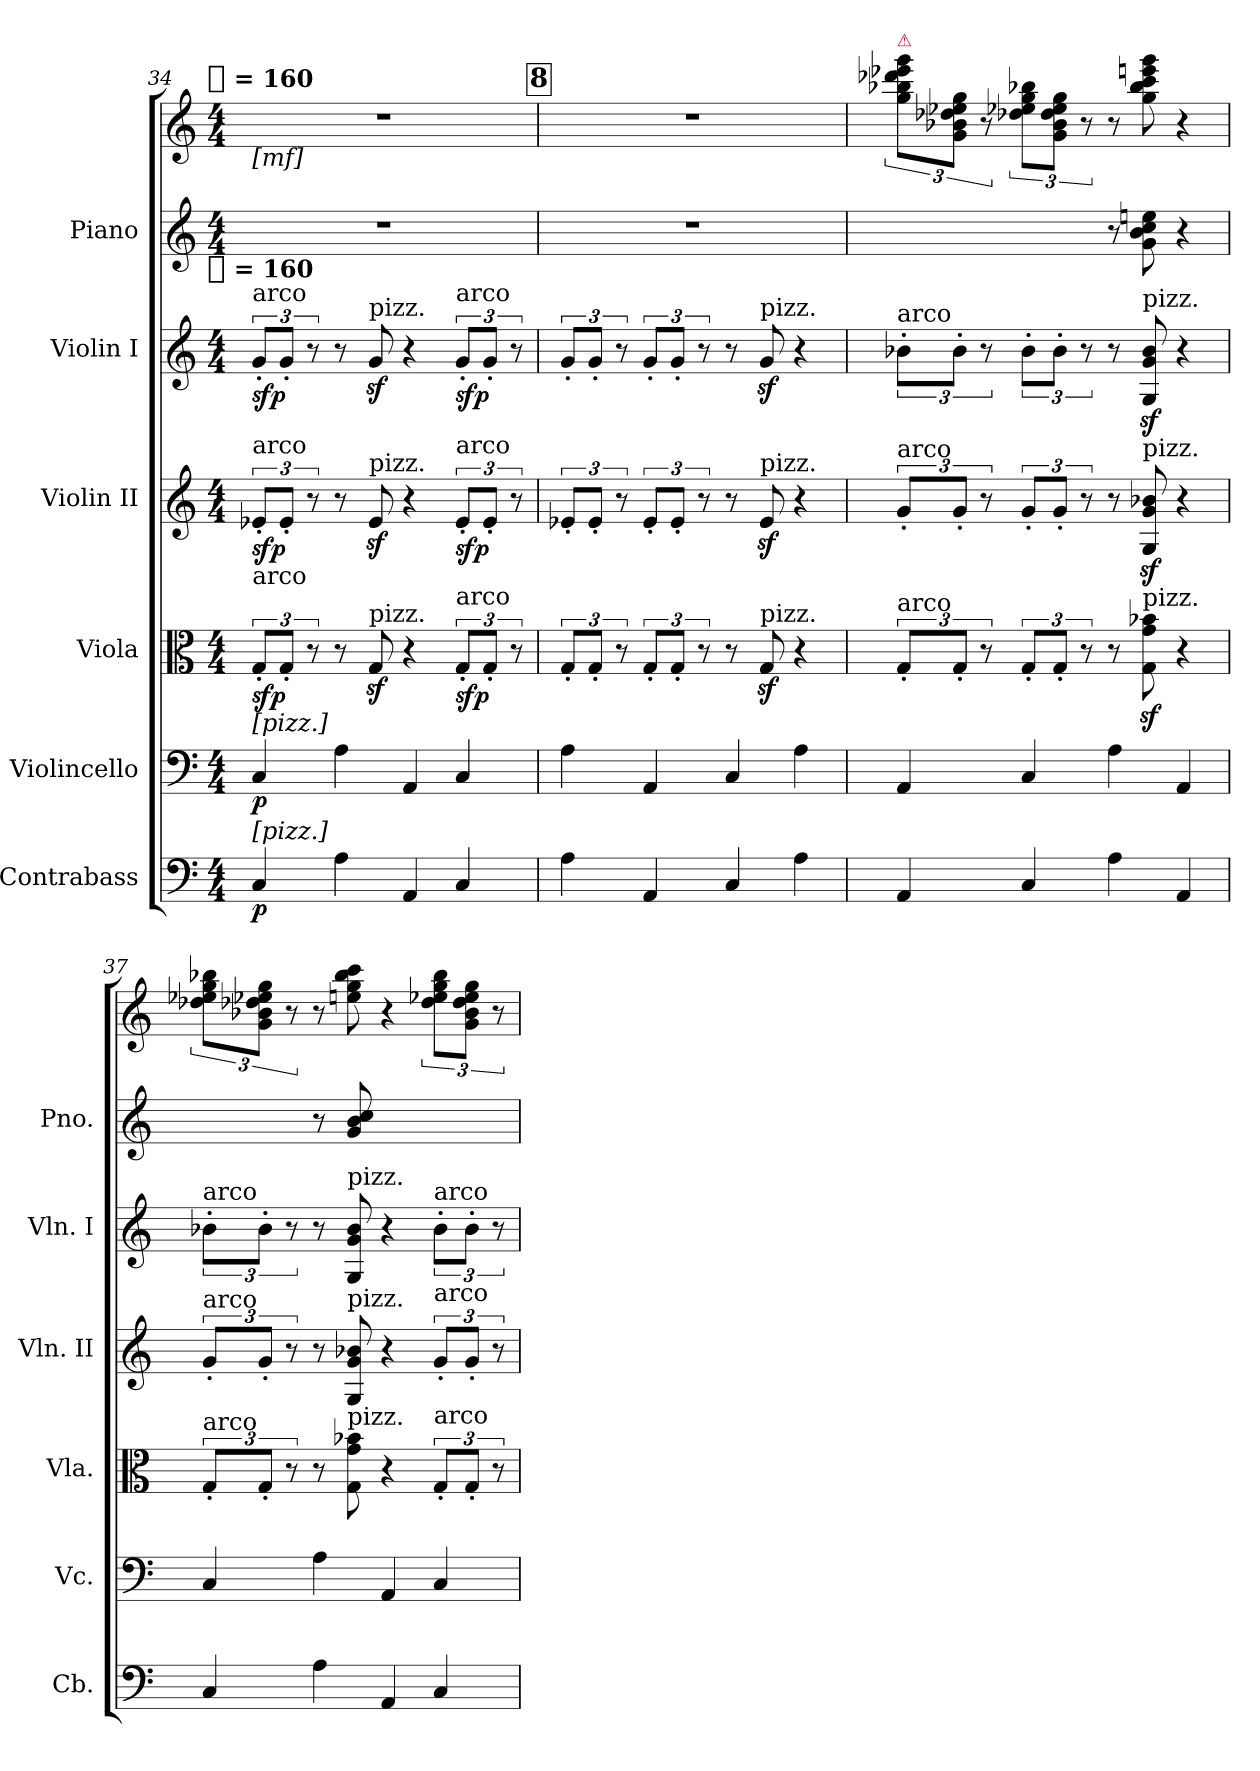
**kern	**dynam	**kern	**dynam	**kern	**dynam	**kern	**dynam	**kern	**dynam	**kern	**kern
*part6	*part6	*part5	*part5	*part4	*part4	*part3	*part3	*part2	*part2	*part1	*part1
*staff7	*staff7	*staff6	*staff6	*staff5	*staff5	*staff4	*staff4	*staff3	*staff3	*staff2	*staff1
*I"Contrabass	*	*I"Violincello	*	*I"Viola	*	*I"Violin II	*	*I"Violin I	*	*I"Piano	*
*I'Cb.	*	*I'Vc.	*	*I'Vla.	*	*I'Vln. II	*	*I'Vln. I	*	*I'Pno.	*
*clefF4	*	*clefF4	*	*clefC3	*	*clefG2	*	*clefG2	*	*clefG2	*clefG2
*ITrd7c12	*	*	*	*	*	*	*	*	*	*	*
*k[]	*	*k[]	*	*k[]	*	*k[]	*	*k[]	*	*k[]	*k[]
*C:	*	*C:	*	*C:	*	*C:	*	*C:	*	*C:	*C:
!!LO:TX:omd:t=[quarter] = 160
*M4/4	*	*M4/4	*	*M4/4	*	*M4/4	*	*M4/4	*	*M4/4	*M4/4
*MM160	*	*MM160	*	*MM160	*	*MM160	*	*MM160	*	*MM160	*MM160
=34	=34	=34	=34	=34	=34	=34	=34	=34	=34	=34	=34
!	!	!	!	!	!	!	!	!	!	!	!LO:TX:b:t=[mf]
!	!	!	!	!	!	!	!	!LO:TX:a:t=arco	!	!	!
!	!	!	!	!	!	!	!	!LO:TX:t=[quarter] = 160	!	!	!
!	!	!	!	!	!	!LO:TX:a:t=arco	!	!	!	!	!
!	!	!	!	!	!	!LO:TX:b:t=arco	!	!	!	!	!
!	!	!LO:TX:a:t=[pizz.]	!	!	!	!	!	!	!	!	!
!LO:TX:a:t=[pizz.]	!	!	!	!	!	!	!	!	!	!	!
4CC	p	4C	p	12G'L	sfp	12e-X'L	sfp	12g'L	sfp	1r	1r
.	.	.	.	12G'J	.	12e-'J	.	12g'J	.	.	.
.	.	.	.	12r	.	12r	.	12r	.	.	.
4AA	.	4A	.	8r	.	8r	.	8r	.	.	.
!	!	!	!	!	!	!	!	!LO:TX:a:t=pizz.	!	!	!
!	!	!	!	!	!	!LO:TX:a:t=pizz.	!	!	!	!	!
!	!	!	!	!LO:TX:a:t=pizz.	!	!	!	!	!	!	!
.	.	.	.	8Gz	.	8e-z	.	8gz	.	.	.
4AAA	.	4AA	.	4r	.	4r	.	4r	.	.	.
!	!	!	!	!	!	!	!	!LO:TX:a:t=arco	!	!	!
!	!	!	!	!	!	!LO:TX:a:t=arco	!	!	!	!	!
!	!	!	!	!LO:TX:a:t=arco	!	!	!	!	!	!	!
4CC	.	4C	.	12G'L	sfp	12e-'L	sfp	12g'L	sfp	.	.
.	.	.	.	12G'J	.	12e-'J	.	12g'J	.	.	.
.	.	.	.	12r	.	12r	.	12r	.	.	.
!!LO:REH:place=s1:t=8
=35	=35	=35	=35	=35	=35	=35	=35	=35	=35	=35	=35
4AA	.	4A	.	12G'L	.	12e-X'L	.	12g'L	.	1r	1r
.	.	.	.	12G'J	.	12e-'J	.	12g'J	.	.	.
.	.	.	.	12r	.	12r	.	12r	.	.	.
4AAA	.	4AA	.	12G'L	.	12e-'L	.	12g'L	.	.	.
.	.	.	.	12G'J	.	12e-'J	.	12g'J	.	.	.
.	.	.	.	12r	.	12r	.	12r	.	.	.
4CC	.	4C	.	8r	.	8r	.	8r	.	.	.
!	!	!	!	!	!	!	!	!LO:TX:a:t=pizz.	!	!	!
!	!	!	!	!	!	!LO:TX:a:t=pizz.	!	!	!	!	!
!	!	!	!	!LO:TX:a:t=pizz.	!	!	!	!	!	!	!
.	.	.	.	8Gz	.	8e-z	.	8gz	.	.	.
4AA	.	4A	.	4r	.	4r	.	4r	.	.	.
=36	=36	=36	=36	=36	=36	=36	=36	=36	=36	=36	=36
!	!	!	!	!	!	!	!	!	!	!	!LO:TX:a:color=crimson:t=⚠
!	!	!	!	!	!	!	!	!LO:TX:a:t=arco	!	!	!
!	!	!	!	!	!	!LO:TX:a:t=arco	!	!	!	!	!
!	!	!	!	!LO:TX:a:t=arco	!	!	!	!	!	!	!
4AAA	.	4AA	.	12G'L	.	12g'L	.	12b-X'L	.	2ryy	12gg\ 12bb-X\ 12ddd-X\ 12eee-X\ 12ggg\L
.	.	.	.	12G'J	.	12g'J	.	12b-'J	.	.	12g\ 12b-X\ 12dd-X\ 12ee-X\ 12gg\J
.	.	.	.	12r	.	12r	.	12r	.	.	12r
4CC	.	4C	.	12G'L	.	12g'L	.	12b-'L	.	.	12dd-X\ 12ee-X\ 12gg\ 12bb-X\L
.	.	.	.	12G'J	.	12g'J	.	12b-'J	.	.	12g\ 12b-\ 12dd-\ 12ee-\ 12gg\J
.	.	.	.	12r	.	12r	.	12r	.	.	12r
4AA	.	4A	.	8r	.	8r	.	8r	.	8r	8r
!	!	!	!	!	!	!	!	!LO:TX:a:t=pizz.	!	!	!
!	!	!	!	!	!	!LO:TX:a:t=pizz.	!	!	!	!	!
!	!	!	!	!LO:TX:a:t=pizz.	!	!	!	!	!	!	!
.	.	.	.	8Gz 8gz 8b-Xz	.	8Gz 8gz 8b-Xz	.	8Gz 8gz 8b-z	.	8g 8b 8cc 8een	8gg 8bb- 8ccc 8eeen 8ggg
4AAA	.	4AA	.	4r	.	4r	.	4r	.	4r	4r
=37	=37	=37	=37	=37	=37	=37	=37	=37	=37	=37	=37
!	!	!	!	!	!	!	!	!LO:TX:a:t=arco	!	!	!
!	!	!	!	!	!	!LO:TX:a:t=arco	!	!	!	!	!
!	!	!	!	!LO:TX:a:t=arco	!	!	!	!	!	!	!
4CC	.	4C	.	12G'L	.	12g'L	.	12b-X'L	.	4ryy	12dd-X\ 12ee-X\ 12gg\ 12bb-X\L
.	.	.	.	12G'J	.	12g'J	.	12b-'J	.	.	12g\ 12b-X\ 12dd-X\ 12ee-X\ 12gg\J
.	.	.	.	12r	.	12r	.	12r	.	.	12r
4AA	.	4A	.	8r	.	8r	.	8r	.	8r	8r
!	!	!	!	!	!	!	!	!LO:TX:a:t=pizz.	!	!	!
!	!	!	!	!	!	!LO:TX:a:t=pizz.	!	!	!	!	!
!	!	!	!	!LO:TX:a:t=pizz.	!	!	!	!	!	!	!
.	.	.	.	8G 8g 8b-X	.	8G 8g 8b-X	.	8G 8g 8b-	.	8g 8b 8cc	8een 8gg 8bb- 8ccc
4AAA	.	4AA	.	4r	.	4r	.	4r	.	2ryy	4r
!	!	!	!	!	!	!	!	!LO:TX:a:t=arco	!	!	!
!	!	!	!	!	!	!LO:TX:a:t=arco	!	!	!	!	!
!	!	!	!	!LO:TX:a:t=arco	!	!	!	!	!	!	!
4CC	.	4C	.	12G'L	.	12g'L	.	12b-'L	.	.	12dd-\ 12ee-X\ 12gg\ 12bb-\L
.	.	.	.	12G'J	.	12g'J	.	12b-'J	.	.	12g\ 12b-\ 12dd-\ 12ee-\ 12gg\J
.	.	.	.	12r	.	12r	.	12r	.	.	12r
=	=	=	=	=	=	=	=	=	=	=	=
*-	*-	*-	*-	*-	*-	*-	*-	*-	*-	*-	*-
